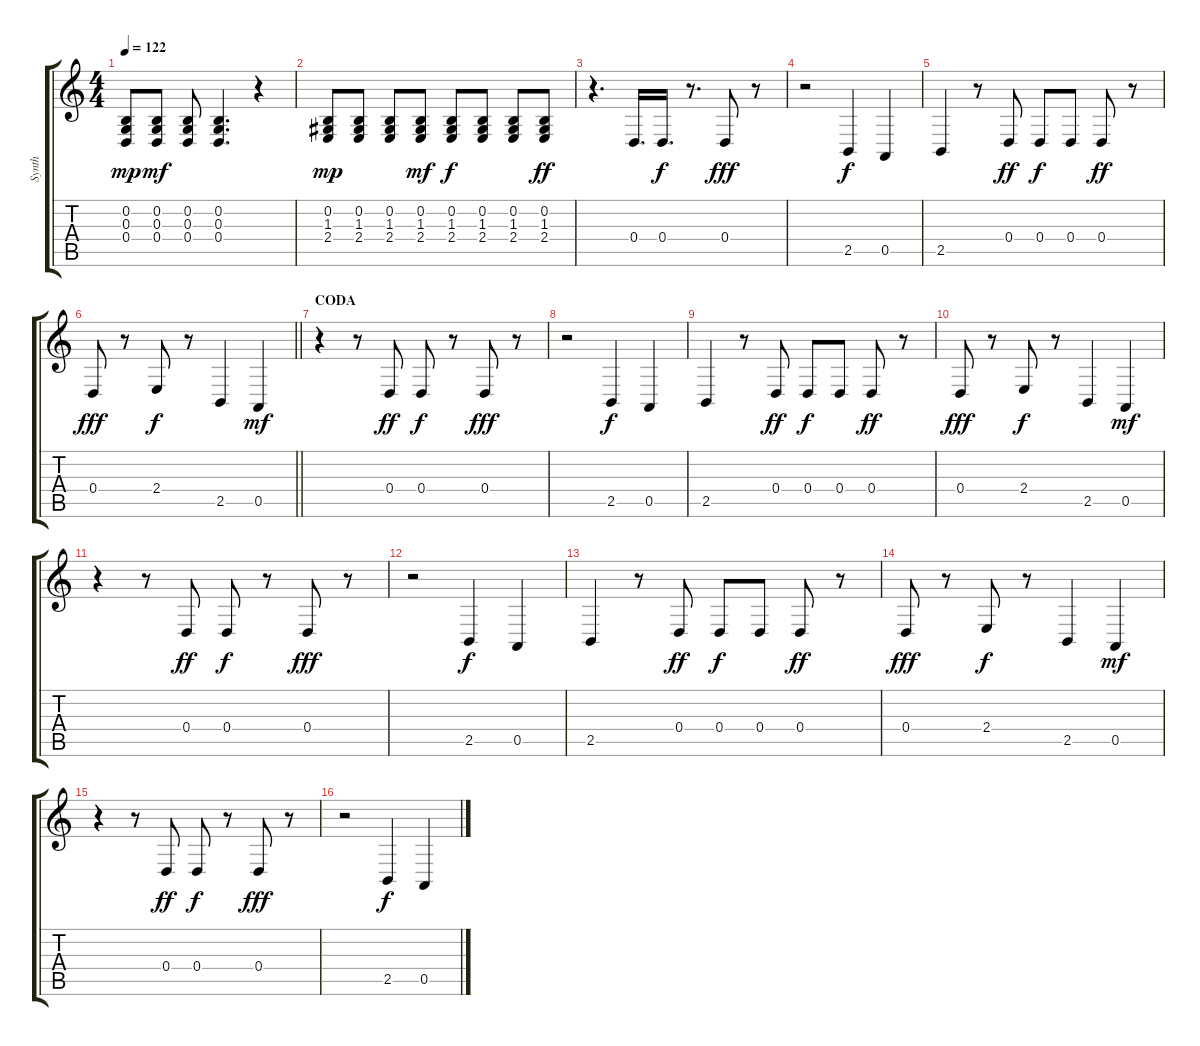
\track ("Synth" "Synth") {instrument clavinet}
\staff {score tabs}
\tuning (E4 B3 G3 D3 A2 E2) {hide}
\ts (4 4)
\tempo 122
\clef g2
\ks c
(0.2 0.3 0.4).8{dy mp} (0.2 0.3 0.4).8{dy mf} (0.2 0.3 0.4).8 (0.2 0.3 0.4).4{d} r.4 |
(0.2 1.3 2.4).8{dy mp} (0.2 1.3 2.4).8 (0.2 1.3 2.4).8 (0.2 1.3 2.4).8{dy mf} (0.2 1.3 2.4).8{dy f} (0.2 1.3 2.4).8 (0.2 1.3 2.4).8 (0.2 1.3 2.4).8{dy ff} |
r.4{d} 0.4.16{d} 0.4.16{d dy f} r.8{d} 0.4.8{dy fff} r.8 |
r.2 2.5.4{dy f} 0.5.4 |
2.5.4 r.8 0.4.8{dy ff} 0.4.8{dy f} 0.4.8 0.4.8{dy ff} r.8 |
\barLineRight lightlight
0.4.8{dy fff} r.8 2.4.8{dy f} r.8 2.5.4 0.5.4{dy mf} |
\section ("" "CODA")
r.4 r.8 0.4.8{dy ff} 0.4.8{dy f} r.8 0.4.8{dy fff} r.8 |
r.2 2.5.4{dy f} 0.5.4 |
2.5.4 r.8 0.4.8{dy ff} 0.4.8{dy f} 0.4.8 0.4.8{dy ff} r.8 |
0.4.8{dy fff} r.8 2.4.8{dy f} r.8 2.5.4 0.5.4{dy mf} |
r.4 r.8 0.4.8{dy ff} 0.4.8{dy f} r.8 0.4.8{dy fff} r.8 |
r.2 2.5.4{dy f} 0.5.4 |
2.5.4 r.8 0.4.8{dy ff} 0.4.8{dy f} 0.4.8 0.4.8{dy ff} r.8 |
0.4.8{dy fff} r.8 2.4.8{dy f} r.8 2.5.4 0.5.4{dy mf} |
r.4 r.8 0.4.8{dy ff} 0.4.8{dy f} r.8 0.4.8{dy fff} r.8 |
r.2 2.5.4{dy f} 0.5.4
